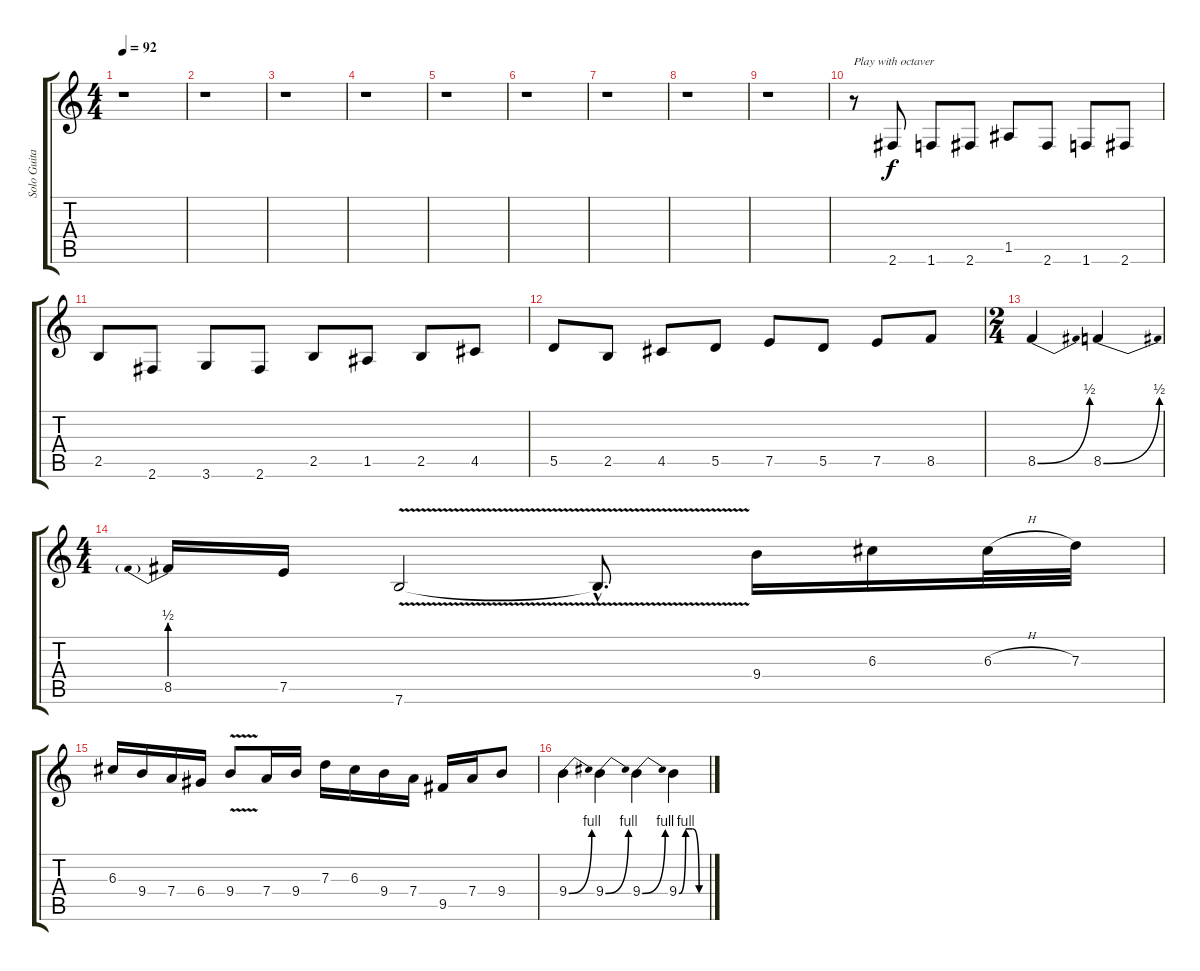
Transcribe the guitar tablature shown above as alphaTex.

\track ("Solo Guitar" "Solo Guita") {instrument distortionguitar}
\staff {score tabs}
\tuning (E4 B3 G3 D3 A2 E2) {hide}
\ts (4 4)
\tempo 92
\clef g2
\ks c
r.1{dy f} |
r.1 |
r.1 |
r.1 |
r.1 |
r.1 |
r.1 |
r.1 |
r.1 |
r.8{txt "Play with octaver"} 2.6.8 1.6.8 2.6.8 1.5.8 2.6.8 1.6.8 2.6.8 |
2.5.8 2.6.8 3.6.8 2.6.8 2.5.8 1.5.8 2.5.8 4.5.8 |
5.5.8 2.5.8 4.5.8 5.5.8 7.5.8 5.5.8 7.5.8 8.5.8 |
\ts (2 4)
8.5{be (bend 0 0 60 2)}.4 8.5{be (bend 0 0 60 2)}.4 |
\ts (4 4)
8.5{be (prebend 0 2 60 2)}.16 7.5.16 7.6{v}.2 7.6{hac t}.8{d} 9.4.16 6.3.16 6.3{h}.32 7.3.32 |
6.3.16 9.4.16 7.4.16 6.4.16 9.4{v}.8 7.4.16 9.4.16 7.3.16 6.3.16 9.4.16 7.4.16 9.5.16 7.4.16 9.4.8 |
9.4{be (bend 0 0 60 4)}.4 9.4{be (bend 0 0 60 4)}.4 9.4{be (bend 0 0 60 4)}.4 9.4{be (custom 0 0 15 4 30 4 45 0 60 0)}.4
